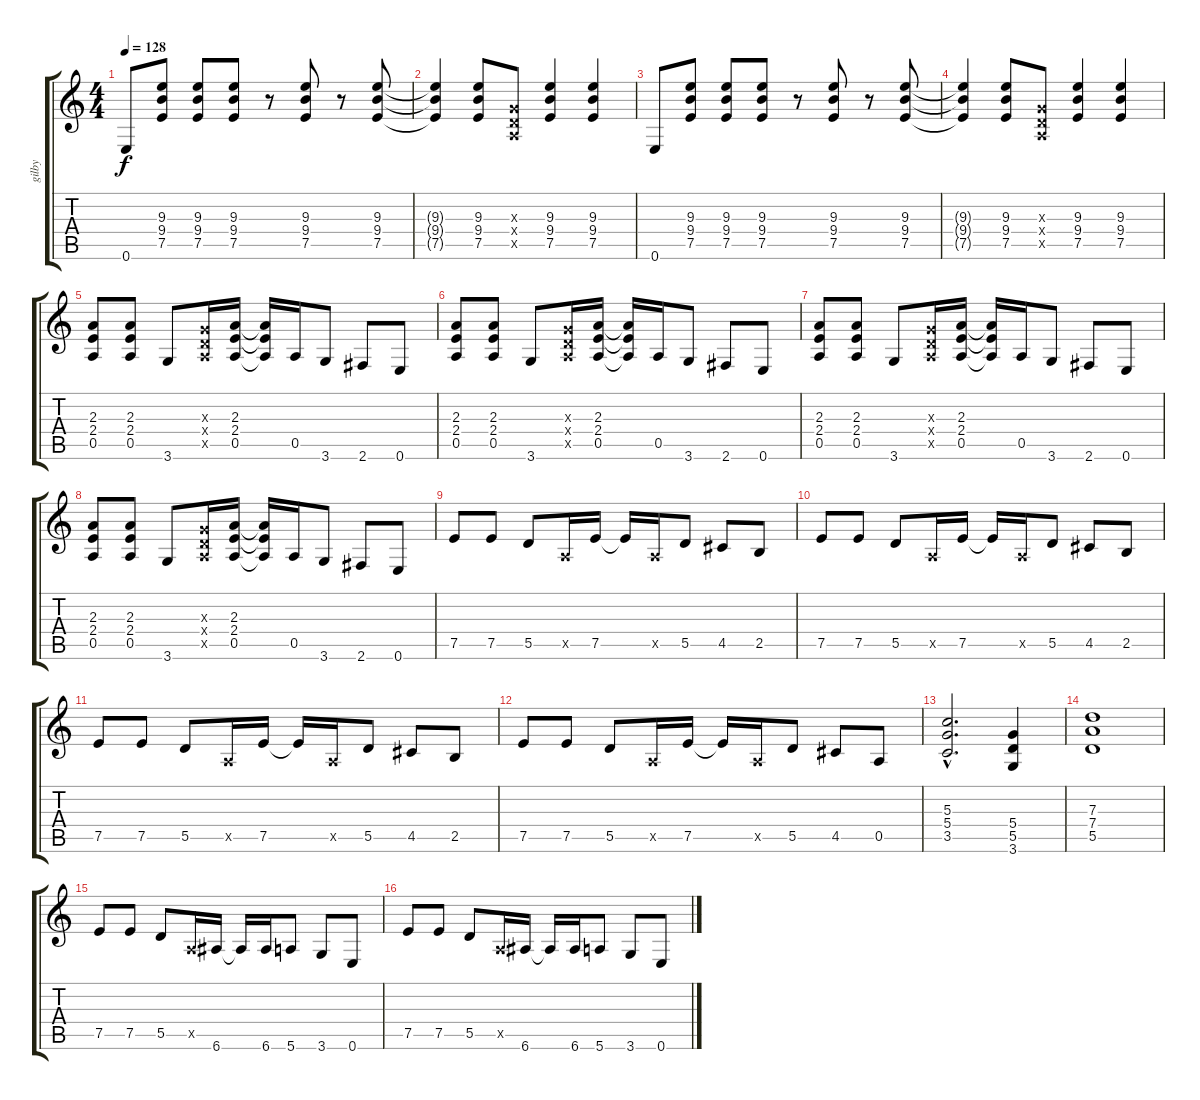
\track ("gilby" "gilby") {instrument overdrivenguitar}
\staff {score tabs}
\tuning (E4 B3 G3 D3 A2 E2) {hide}
\ts (4 4)
\tempo 128
\clef g2
\ks c
0.6.8{dy f} (9.3 9.4 7.5).8 (9.3 9.4 7.5).8 (9.3 9.4 7.5).8 r.8 (9.3 9.4 7.5).8 r.8 (9.3 9.4 7.5).8 |
(9.3{t} 9.4{t} 7.5{t}).4 (9.3 9.4 7.5).8 (0.3{x} 0.4{x} 0.5{x}).8 (9.3 9.4 7.5).4 (9.3 9.4 7.5).4 |
0.6.8 (9.3 9.4 7.5).8 (9.3 9.4 7.5).8 (9.3 9.4 7.5).8 r.8 (9.3 9.4 7.5).8 r.8 (9.3 9.4 7.5).8 |
(9.3{t} 9.4{t} 7.5{t}).4 (9.3 9.4 7.5).8 (0.3{x} 0.4{x} 0.5{x}).8 (9.3 9.4 7.5).4 (9.3 9.4 7.5).4 |
(2.3 2.4 0.5).8 (2.3 2.4 0.5).8 3.6.8 (0.3{x} 0.4{x} 0.5{x}).16 (2.3 2.4 0.5).16 (2.3{t} 2.4{t} 0.5{t}).16 0.5.16 3.6.8 2.6.8 0.6.8 |
(2.3 2.4 0.5).8 (2.3 2.4 0.5).8 3.6.8 (0.3{x} 0.4{x} 0.5{x}).16 (2.3 2.4 0.5).16 (2.3{t} 2.4{t} 0.5{t}).16 0.5.16 3.6.8 2.6.8 0.6.8 |
(2.3 2.4 0.5).8 (2.3 2.4 0.5).8 3.6.8 (0.3{x} 0.4{x} 0.5{x}).16 (2.3 2.4 0.5).16 (2.3{t} 2.4{t} 0.5{t}).16 0.5.16 3.6.8 2.6.8 0.6.8 |
(2.3 2.4 0.5).8 (2.3 2.4 0.5).8 3.6.8 (0.3{x} 0.4{x} 0.5{x}).16 (2.3 2.4 0.5).16 (2.3{t} 2.4{t} 0.5{t}).16 0.5.16 3.6.8 2.6.8 0.6.8 |
7.5.8 7.5.8 5.5.8 0.5{x}.16 7.5.16 7.5{t}.16 0.5{x}.16 5.5.8 4.5.8 2.5.8 |
7.5.8 7.5.8 5.5.8 0.5{x}.16 7.5.16 7.5{t}.16 0.5{x}.16 5.5.8 4.5.8 2.5.8 |
7.5.8 7.5.8 5.5.8 0.5{x}.16 7.5.16 7.5{t}.16 0.5{x}.16 5.5.8 4.5.8 2.5.8 |
7.5.8 7.5.8 5.5.8 0.5{x}.16 7.5.16 7.5{t}.16 0.5{x}.16 5.5.8 4.5.8 0.5.8 |
(5.3{hac} 5.4{hac} 3.5{hac}).2{d} (5.4 5.5 3.6).4 |
(7.3 7.4 5.5).1 |
7.5.8 7.5.8 5.5.8 0.5{x}.16 6.6.16 6.6{t}.16 6.6.16 5.6.8 3.6.8 0.6.8 |
7.5.8 7.5.8 5.5.8 0.5{x}.16 6.6.16 6.6{t}.16 6.6.16 5.6.8 3.6.8 0.6.8
